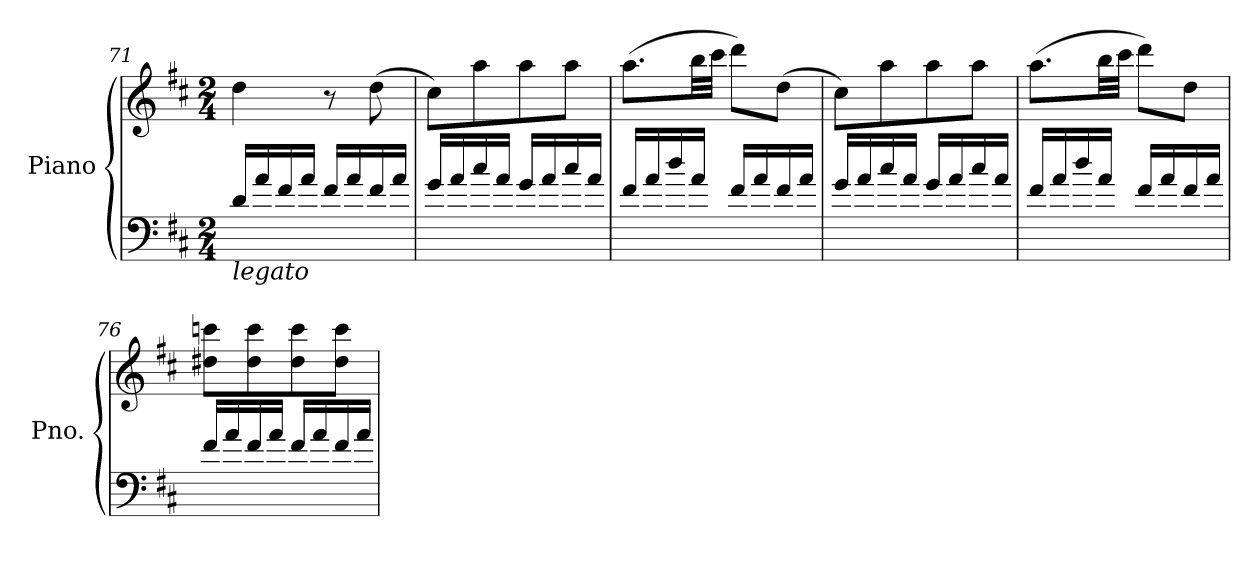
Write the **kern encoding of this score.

**kern	**kern
*part1	*part1
*staff2	*staff1
*I"Piano	*
*I'Pno.	*
!!LO:PB:g=z
*clefF4	*clefG2
*k[f#c#]	*k[f#c#]
*M2/4	*M2/4
=71	=71
!LO:TX:b:i:t=legato	!
16d/LL	4dd\
16a/	.
16f#/	.
16a/JJ	.
16f#/LL	8r
16a/	.
16f#/	(>8dd\
16a/JJ	.
=72	=72
16g/LL	8cc#\L)
16a/	.
16cc#/	8aa\
16a/JJ	.
16g/LL	8aa\
16a/	.
16cc#/	8aa\J
16a/JJ	.
=73	=73
16f#/LL	(>8.aa\L
16a/	.
16dd/	.
16a/JJ	32bb\LL
.	32ccc#\JJJ
16f#/LL	8ddd\L)
16a/	.
16f#/	(>8dd\J
16a/JJ	.
=74	=74
16g/LL	8cc#\L)
16a/	.
16cc#/	8aa\
16a/JJ	.
16g/LL	8aa\
16a/	.
16cc#/	8aa\J
16a/JJ	.
=75	=75
16f#/LL	(>8.aa\L
16a/	.
16dd/	.
16a/JJ	32bb\LL
.	32ccc#\JJJ
16f#/LL	8ddd\L)
16a/	.
16f#/	8dd\J
16a/JJ	.
!!LO:LB:g=z
=76	=76
16f#/LL	8dd#X\ 8cccn\L
16a/	.
16f#/	8dd#\ 8ccc\
16a/JJ	.
16f#/LL	8dd#\ 8ccc\
16a/	.
16f#/	8dd#\ 8ccc\J
16a/JJ	.
=	=
*-	*-
